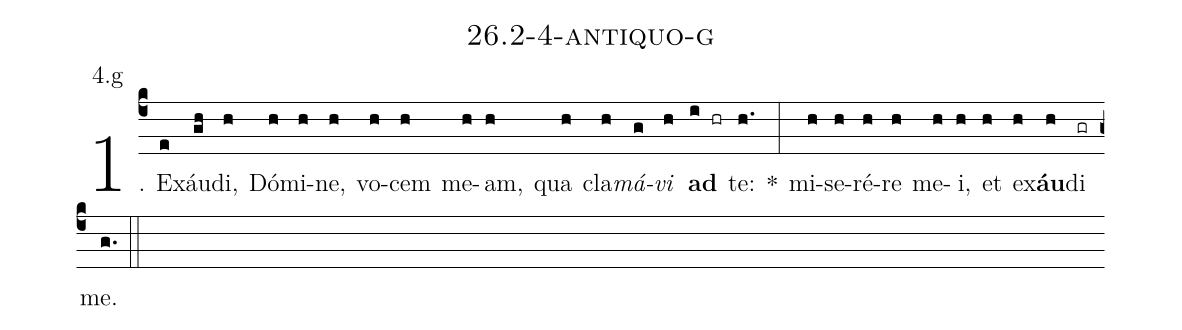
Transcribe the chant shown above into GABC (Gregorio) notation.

name: 26.2-4-antiquo-g;
annotation: 4.g;
%%
(c4)1. Ex(e)áu(gh)di,(h) Dó(h)mi(h)ne,(h) vo(h)cem(h) me(h)am,(h) qua(h) cla(h)<i>má</i>(g)<i>vi</i>(h) <b>ad</b>(i hr) te:(h.) *(:) mi(h)se(h)ré(h)re(h) me(h)i,(h) et(h) ex(h)<b>áu</b>(h)di(gr) me.(g.) (::)


%E(h) u(h) o(h) u(h) a(h) e.(g.) (::)
